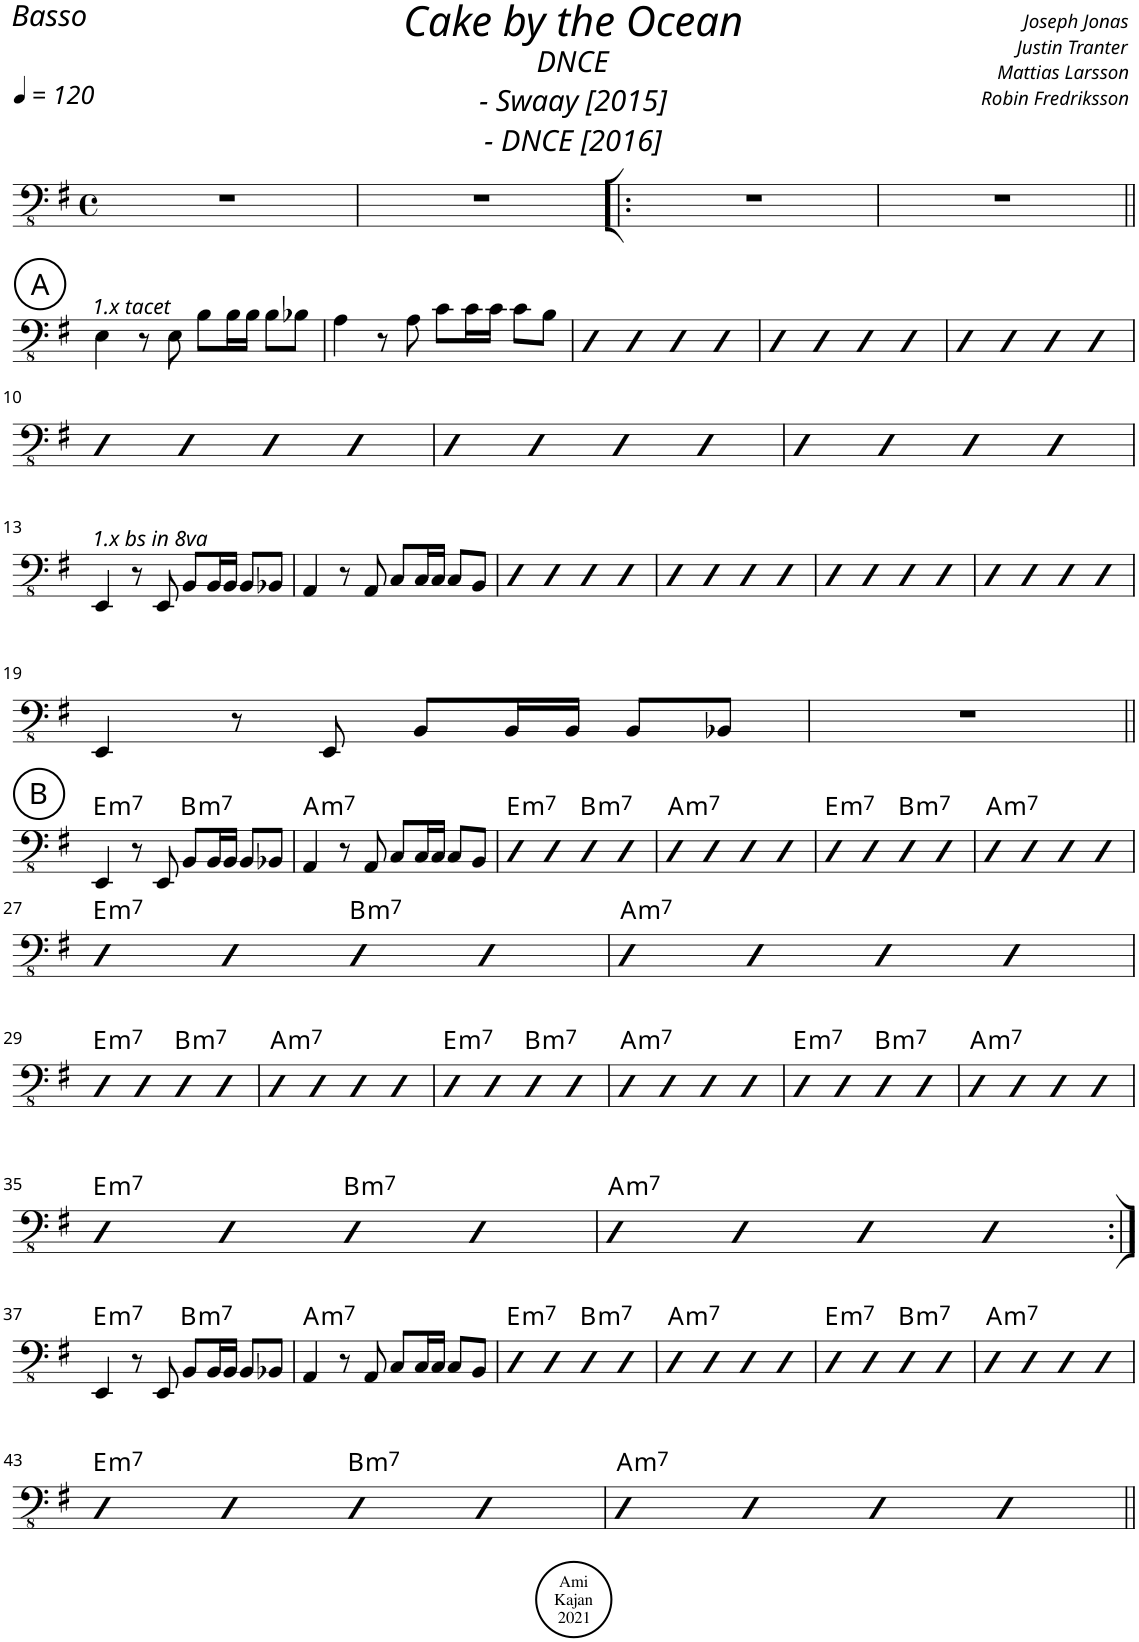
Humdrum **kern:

**kern	**harte
*part1	*part1
*staff1	*
*I"Acoustic Bass	*
*I'Bass	*
*clefFv4	*
*k[f#]	*
*M4/4	*
*met(c)	*
*MM120	*
=1	=1
1r	.
=2	=2
1r	.
=3!|:	=3!|:
1r	.
=4	=4
1r	.
!!LO:LB:g=z
!!LO:REH:place=s1:a:cj:enc=circle:fs=14:t=A
=5||	=5||
!LO:TX:a:i:t=1.x tacet	!
4EE\	.
8r	.
8EE\	.
8BB\L	.
16BB\L	.
16BB\JJ	.
8BB\L	.
8BB-X\J	.
=6	=6
4AA\	.
8r	.
8AA\	.
8C\L	.
16C\L	.
16C\JJ	.
8C\L	.
8BB\J	.
=7	=7
4DD	.
4DD	.
4DD	.
4DD	.
=8	=8
4DD	.
4DD	.
4DD	.
4DD	.
=9	=9
4DD	.
4DD	.
4DD	.
4DD	.
!!LO:LB:g=z
=10	=10
4DD	.
4DD	.
4DD	.
4DD	.
=11	=11
4DD	.
4DD	.
4DD	.
4DD	.
=12	=12
4DD	.
4DD	.
4DD	.
4DD	.
!!LO:LB:g=z
=13	=13
!LO:TX:a:i:t=1.x bs in 8va	!
4EEE/	.
8r	.
8EEE/	.
8BBB/L	.
16BBB/L	.
16BBB/JJ	.
8BBB/L	.
8BBB-X/J	.
=14	=14
4AAA/	.
8r	.
8AAA/	.
8CC/L	.
16CC/L	.
16CC/JJ	.
8CC/L	.
8BBB/J	.
=15	=15
4DD	.
4DD	.
4DD	.
4DD	.
=16	=16
4DD	.
4DD	.
4DD	.
4DD	.
=17	=17
4DD	.
4DD	.
4DD	.
4DD	.
=18	=18
4DD	.
4DD	.
4DD	.
4DD	.
!!LO:LB:g=z
=19	=19
4EEE/	.
8r	.
8EEE/	.
8BBB/L	.
16BBB/L	.
16BBB/JJ	.
8BBB/L	.
8BBB-X/J	.
=20	=20
1r	.
!!LO:LB:g=z
!!LO:REH:place=s1:a:cj:enc=circle:fs=14:t=B
=21||	=21||
!	!LO:H:kt=m7
4EEE/	E:min7
8r	.
8EEE/	.
!	!LO:H:kt=m7
8BBB/L	B:min7
16BBB/L	.
16BBB/JJ	.
8BBB/L	.
8BBB-X/J	.
=22	=22
!	!LO:H:kt=m7
4AAA/	A:min7
8r	.
8AAA/	.
8CC/L	.
16CC/L	.
16CC/JJ	.
8CC/L	.
8BBB/J	.
=23	=23
!	!LO:H:kt=m7
4DD	E:min7
4DD	.
!	!LO:H:kt=m7
4DD	B:min7
4DD	.
=24	=24
!	!LO:H:kt=m7
4DD	A:min7
4DD	.
4DD	.
4DD	.
=25	=25
!	!LO:H:kt=m7
4DD	E:min7
4DD	.
!	!LO:H:kt=m7
4DD	B:min7
4DD	.
=26	=26
!	!LO:H:kt=m7
4DD	A:min7
4DD	.
4DD	.
4DD	.
!!LO:LB:g=z
=27	=27
!	!LO:H:kt=m7
4DD	E:min7
4DD	.
!	!LO:H:kt=m7
4DD	B:min7
4DD	.
=28	=28
!	!LO:H:kt=m7
4DD	A:min7
4DD	.
4DD	.
4DD	.
!!LO:LB:g=z
=29	=29
!	!LO:H:kt=m7
4DD	E:min7
4DD	.
!	!LO:H:kt=m7
4DD	B:min7
4DD	.
=30	=30
!	!LO:H:kt=m7
4DD	A:min7
4DD	.
4DD	.
4DD	.
=31	=31
!	!LO:H:kt=m7
4DD	E:min7
4DD	.
!	!LO:H:kt=m7
4DD	B:min7
4DD	.
=32	=32
!	!LO:H:kt=m7
4DD	A:min7
4DD	.
4DD	.
4DD	.
=33	=33
!	!LO:H:kt=m7
4DD	E:min7
4DD	.
!	!LO:H:kt=m7
4DD	B:min7
4DD	.
=34	=34
!	!LO:H:kt=m7
4DD	A:min7
4DD	.
4DD	.
4DD	.
!!LO:LB:g=z
=35	=35
!	!LO:H:kt=m7
4DD	E:min7
4DD	.
!	!LO:H:kt=m7
4DD	B:min7
4DD	.
=36	=36
!	!LO:H:kt=m7
4DD	A:min7
4DD	.
4DD	.
4DD	.
!!LO:LB:g=z
=37:|!	=37:|!
!	!LO:H:kt=m7
4EEE/	E:min7
8r	.
8EEE/	.
!	!LO:H:kt=m7
8BBB/L	B:min7
16BBB/L	.
16BBB/JJ	.
8BBB/L	.
8BBB-X/J	.
=38	=38
!	!LO:H:kt=m7
4AAA/	A:min7
8r	.
8AAA/	.
8CC/L	.
16CC/L	.
16CC/JJ	.
8CC/L	.
8BBB/J	.
=39	=39
!	!LO:H:kt=m7
4DD	E:min7
4DD	.
!	!LO:H:kt=m7
4DD	B:min7
4DD	.
=40	=40
!	!LO:H:kt=m7
4DD	A:min7
4DD	.
4DD	.
4DD	.
=41	=41
!	!LO:H:kt=m7
4DD	E:min7
4DD	.
!	!LO:H:kt=m7
4DD	B:min7
4DD	.
=42	=42
!	!LO:H:kt=m7
4DD	A:min7
4DD	.
4DD	.
4DD	.
!!LO:LB:g=z
=43	=43
!	!LO:H:kt=m7
4DD	E:min7
4DD	.
!	!LO:H:kt=m7
4DD	B:min7
4DD	.
=44	=44
!	!LO:H:kt=m7
4DD	A:min7
4DD	.
4DD	.
4DD	.
=||	=||
*-	*-
